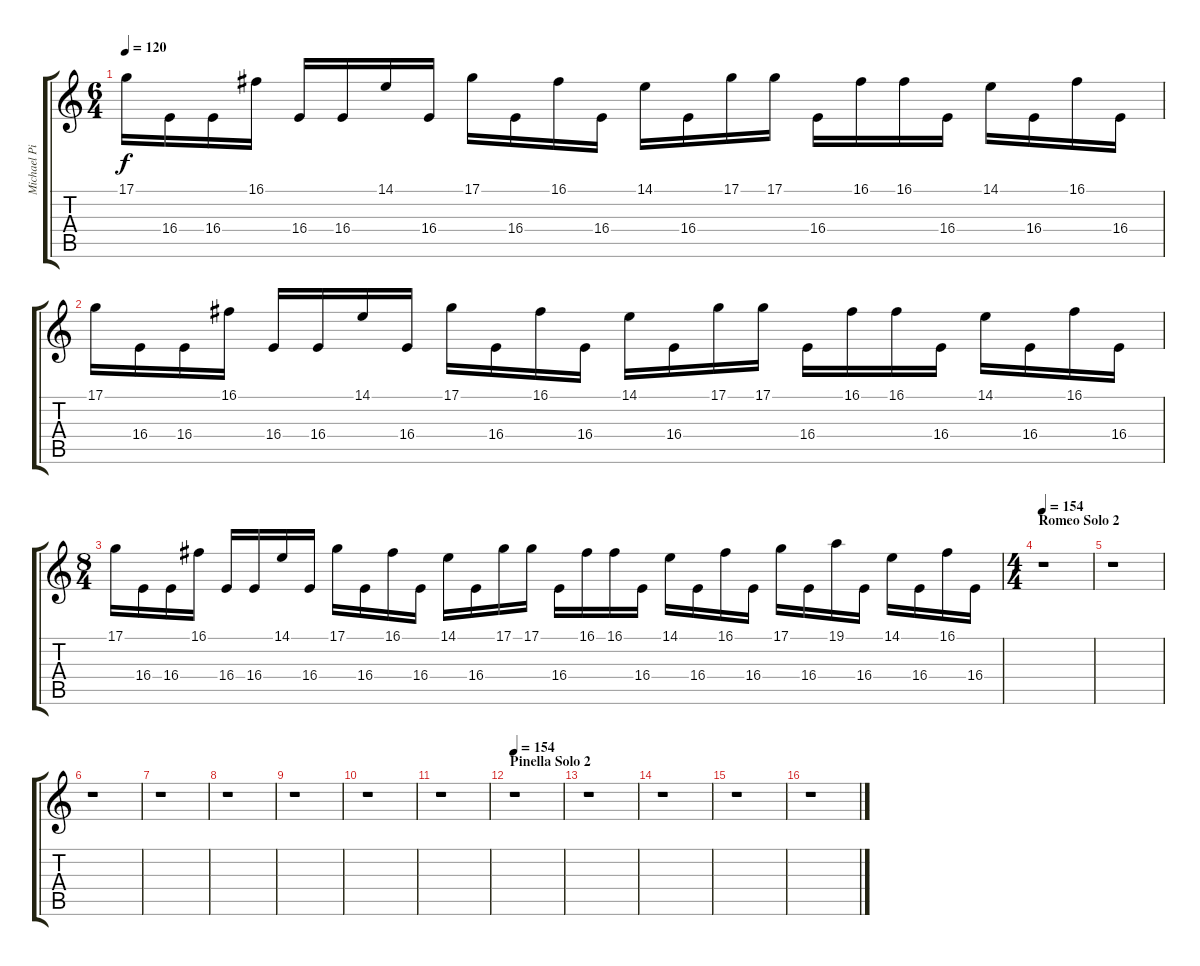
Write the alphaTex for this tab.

\track ("Michael Pinella" "Michael Pi") {instrument percussiveorgan}
\staff {score tabs}
\tuning (D4 A3 F3 C3 G2 D2) {hide}
\ts (6 4)
\tempo 120
\clef g2
\ks c
17.1.16{dy f} 16.4.16 16.4.16 16.1.16 16.4.16 16.4.16 14.1.16 16.4.16 17.1.16 16.4.16 16.1.16 16.4.16 14.1.16 16.4.16 17.1.16 17.1.16 16.4.16 16.1.16 16.1.16 16.4.16 14.1.16 16.4.16 16.1.16 16.4.16 |
17.1.16 16.4.16 16.4.16 16.1.16 16.4.16 16.4.16 14.1.16 16.4.16 17.1.16 16.4.16 16.1.16 16.4.16 14.1.16 16.4.16 17.1.16 17.1.16 16.4.16 16.1.16 16.1.16 16.4.16 14.1.16 16.4.16 16.1.16 16.4.16 |
\ts (8 4)
17.1.16 16.4.16 16.4.16 16.1.16 16.4.16 16.4.16 14.1.16 16.4.16 17.1.16 16.4.16 16.1.16 16.4.16 14.1.16 16.4.16 17.1.16 17.1.16 16.4.16 16.1.16 16.1.16 16.4.16 14.1.16 16.4.16 16.1.16 16.4.16 17.1.16 16.4.16 19.1.16 16.4.16 14.1.16 16.4.16 16.1.16 16.4.16 |
\ts (4 4)
\section ("" "Romeo Solo 2")
\tempo 154
r.1 |
r.1 |
r.1 |
r.1 |
r.1 |
r.1 |
r.1 |
r.1 |
\section ("" "Pinella Solo 2")
\tempo 154
r.1 |
r.1 |
r.1 |
r.1 |
r.1
